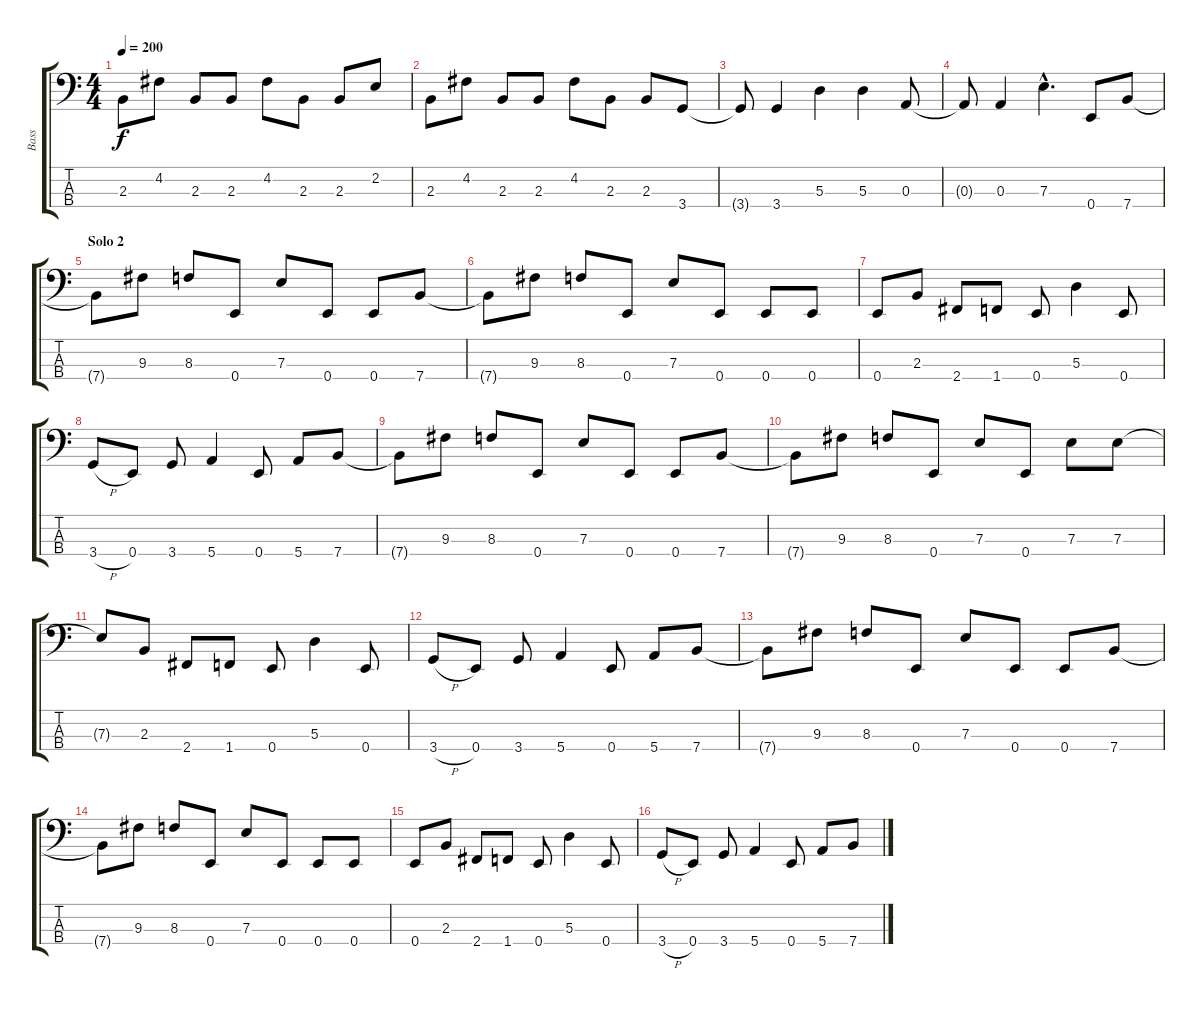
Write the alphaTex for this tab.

\track ("Bass" "Bass") {instrument electricbassfinger}
\staff {score tabs}
\tuning (G2 D2 A1 E1) {hide}
\ts (4 4)
\tempo 200
\clef f4
\ks c
2.3.8{dy f} 4.2.8 2.3.8 2.3.8 4.2.8 2.3.8 2.3.8 2.2.8 |
2.3.8 4.2.8 2.3.8 2.3.8 4.2.8 2.3.8 2.3.8 3.4.8 |
3.4{t}.8 3.4.4 5.3.4 5.3.4 0.3.8 |
0.3{t}.8 0.3.4 7.3{hac}.4{d} 0.4.8 7.4.8 |
\section ("" "Solo 2")
7.4{t}.8 9.3.8 8.3.8 0.4.8 7.3.8 0.4.8 0.4.8 7.4.8 |
7.4{t}.8 9.3.8 8.3.8 0.4.8 7.3.8 0.4.8 0.4.8 0.4.8 |
0.4.8 2.3.8 2.4.8 1.4.8 0.4.8 5.3.4 0.4.8 |
3.4{h}.8 0.4.8 3.4.8 5.4.4 0.4.8 5.4.8 7.4.8 |
7.4{t}.8 9.3.8 8.3.8 0.4.8 7.3.8 0.4.8 0.4.8 7.4.8 |
7.4{t}.8 9.3.8 8.3.8 0.4.8 7.3.8 0.4.8 7.3.8 7.3.8 |
7.3{t}.8 2.3.8 2.4.8 1.4.8 0.4.8 5.3.4 0.4.8 |
3.4{h}.8 0.4.8 3.4.8 5.4.4 0.4.8 5.4.8 7.4.8 |
7.4{t}.8 9.3.8 8.3.8 0.4.8 7.3.8 0.4.8 0.4.8 7.4.8 |
7.4{t}.8 9.3.8 8.3.8 0.4.8 7.3.8 0.4.8 0.4.8 0.4.8 |
0.4.8 2.3.8 2.4.8 1.4.8 0.4.8 5.3.4 0.4.8 |
3.4{h}.8 0.4.8 3.4.8 5.4.4 0.4.8 5.4.8 7.4.8
